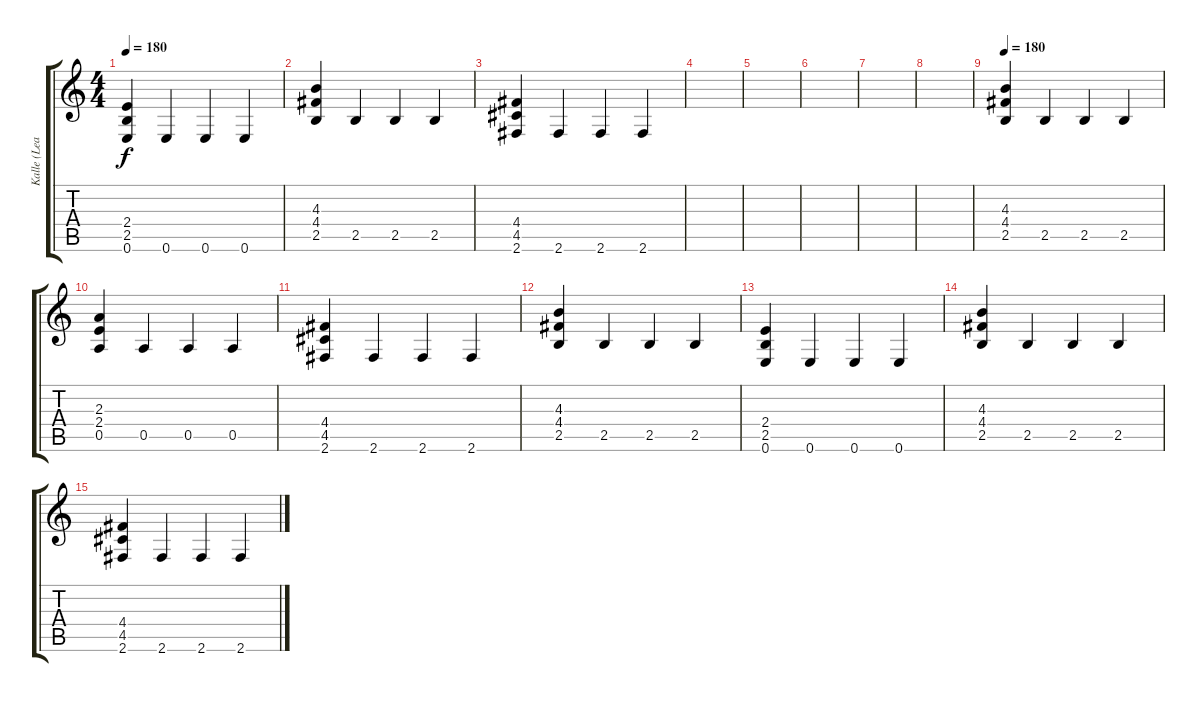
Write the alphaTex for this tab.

\track ("Kalle (Lead)" "Kalle (Lea") {instrument overdrivenguitar}
\staff {score tabs}
\tuning (E4 B3 G3 D3 A2 E2) {hide}
\ts (4 4)
\tempo 180
\clef g2
\ks c
(2.4 2.5 0.6).4{dy f} 0.6.4 0.6.4 0.6.4 |
(4.3 4.4 2.5).4 2.5.4 2.5.4 2.5.4 |
(4.4 4.5 2.6).4 2.6.4 2.6.4 2.6.4 |
|
|
|
|
|
\tempo 180
(4.3 4.4 2.5).4{instrument electricguitarclean} 2.5.4 2.5.4 2.5.4 |
(2.3 2.4 0.5).4 0.5.4 0.5.4 0.5.4 |
(4.4 4.5 2.6).4 2.6.4 2.6.4 2.6.4 |
(4.3 4.4 2.5).4 2.5.4 2.5.4 2.5.4 |
(2.4 2.5 0.6).4 0.6.4 0.6.4 0.6.4 |
(4.3 4.4 2.5).4 2.5.4 2.5.4 2.5.4 |
(4.4 4.5 2.6).4 2.6.4 2.6.4 2.6.4
